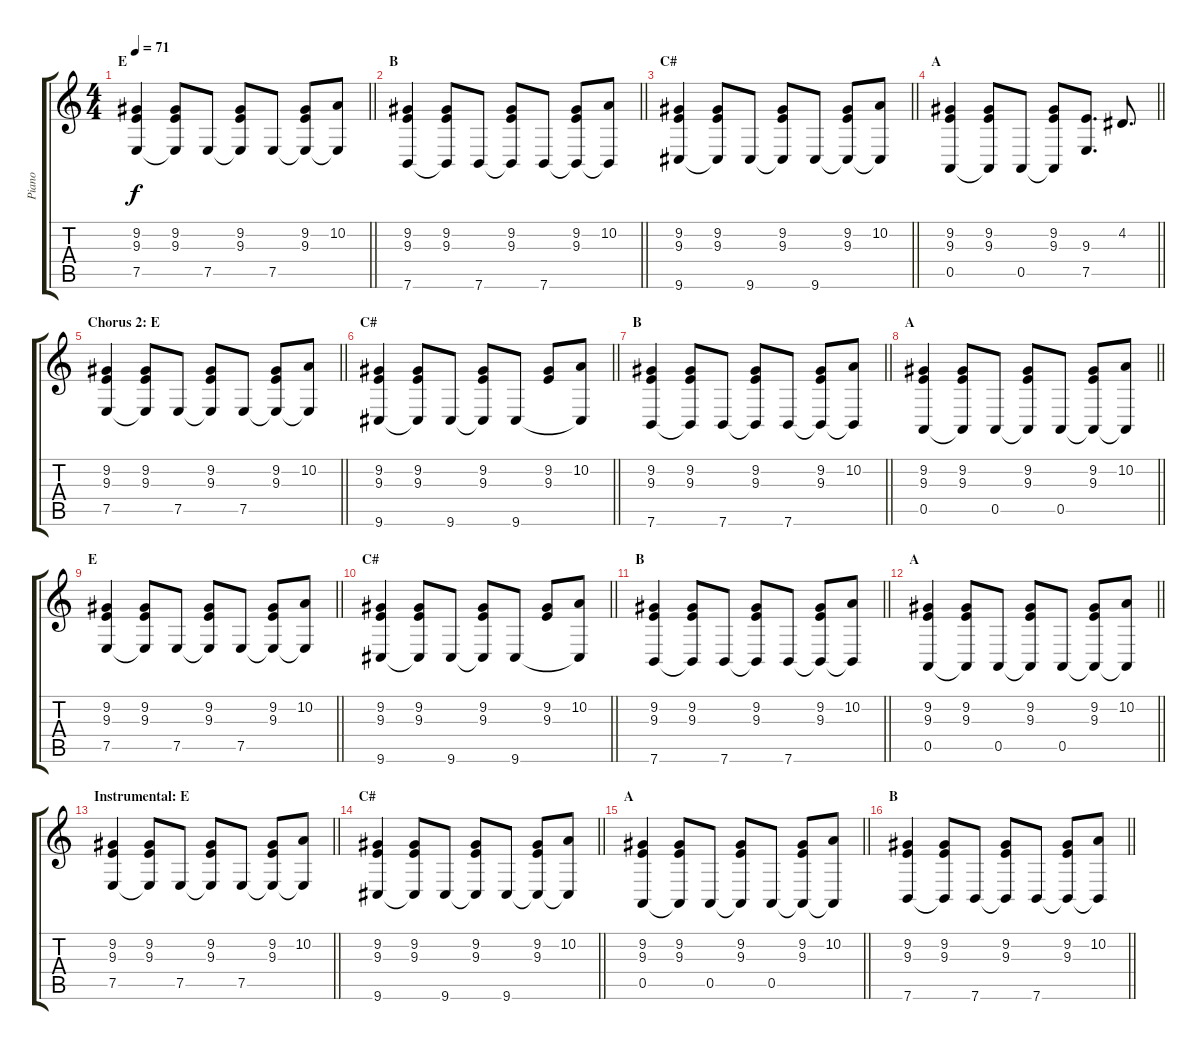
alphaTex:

\track ("Piano" "Piano") {instrument brightacousticpiano}
\staff {score tabs}
\tuning (E4 B3 G3 D3 A2 E2) {hide}
\ts (4 4)
\section ("" "E")
\tempo 71
\clef g2
\barLineRight lightlight
\ks c
(9.2 9.3 7.5).4{dy f} (9.2 9.3 7.5{t}).8 7.5.8 (9.2 9.3 7.5{t}).8 7.5.8 (9.2 9.3 7.5{t}).8 (10.2 7.5{t}).8 |
\section ("" "B")
\barLineRight lightlight
(9.2 9.3 7.6).4 (9.2 9.3 7.6{t}).8 7.6.8 (9.2 9.3 7.6{t}).8 7.6.8 (9.2 9.3 7.6{t}).8 (10.2 7.6{t}).8 |
\section ("" "C#")
\barLineRight lightlight
(9.2 9.3 9.6).4 (9.2 9.3 9.6{t}).8 9.6.8 (9.2 9.3 9.6{t}).8 9.6.8 (9.2 9.3 9.6{t}).8 (10.2 9.6{t}).8 |
\section ("" "A")
\barLineRight lightlight
(9.2 9.3 0.5).4 (9.2 9.3 0.5{t}).8 0.5.8 (9.2 9.3 0.5{t}).8 (9.3 7.5).8{d} 4.2.8{d} |
\section ("" "Chorus 2: E")
\barLineRight lightlight
(9.2 9.3 7.5).4 (9.2 9.3 7.5{t}).8 7.5.8 (9.2 9.3 7.5{t}).8 7.5.8 (9.2 9.3 7.5{t}).8 (10.2 7.5{t}).8 |
\section ("" "C#")
\barLineRight lightlight
(9.2 9.3 9.6).4 (9.2 9.3 9.6{t}).8 9.6.8 (9.2 9.3 9.6{t}).8 9.6.8 (9.2 9.3).8 (10.2 9.6{t}).8 |
\section ("" "B")
\barLineRight lightlight
(9.2 9.3 7.6).4 (9.2 9.3 7.6{t}).8 7.6.8 (9.2 9.3 7.6{t}).8 7.6.8 (9.2 9.3 7.6{t}).8 (10.2 7.6{t}).8 |
\section ("" "A")
\barLineRight lightlight
(9.2 9.3 0.5).4 (9.2 9.3 0.5{t}).8 0.5.8 (9.2 9.3 0.5{t}).8 0.5.8 (9.2 9.3 0.5{t}).8 (10.2 0.5{t}).8 |
\section ("" "E")
\barLineRight lightlight
(9.2 9.3 7.5).4 (9.2 9.3 7.5{t}).8 7.5.8 (9.2 9.3 7.5{t}).8 7.5.8 (9.2 9.3 7.5{t}).8 (10.2 7.5{t}).8 |
\section ("" "C#")
\barLineRight lightlight
(9.2 9.3 9.6).4 (9.2 9.3 9.6{t}).8 9.6.8 (9.2 9.3 9.6{t}).8 9.6.8 (9.2 9.3).8 (10.2 9.6{t}).8 |
\section ("" "B")
\barLineRight lightlight
(9.2 9.3 7.6).4 (9.2 9.3 7.6{t}).8 7.6.8 (9.2 9.3 7.6{t}).8 7.6.8 (9.2 9.3 7.6{t}).8 (10.2 7.6{t}).8 |
\section ("" "A")
\barLineRight lightlight
(9.2 9.3 0.5).4 (9.2 9.3 0.5{t}).8 0.5.8 (9.2 9.3 0.5{t}).8 0.5.8 (9.2 9.3 0.5{t}).8 (10.2 0.5{t}).8 |
\section ("" "Instrumental: E")
\barLineRight lightlight
(9.2 9.3 7.5).4 (9.2 9.3 7.5{t}).8 7.5.8 (9.2 9.3 7.5{t}).8 7.5.8 (9.2 9.3 7.5{t}).8 (10.2 7.5{t}).8 |
\section ("" "C#")
\barLineRight lightlight
(9.2 9.3 9.6).4 (9.2 9.3 9.6{t}).8 9.6.8 (9.2 9.3 9.6{t}).8 9.6.8 (9.2 9.3 9.6{t}).8 (10.2 9.6{t}).8 |
\section ("" "A")
\barLineRight lightlight
(9.2 9.3 0.5).4 (9.2 9.3 0.5{t}).8 0.5.8 (9.2 9.3 0.5{t}).8 0.5.8 (9.2 9.3 0.5{t}).8 (10.2 0.5{t}).8 |
\section ("" "B")
\barLineRight lightlight
(9.2 9.3 7.6).4 (9.2 9.3 7.6{t}).8 7.6.8 (9.2 9.3 7.6{t}).8 7.6.8 (9.2 9.3 7.6{t}).8 (10.2 7.6{t}).8
